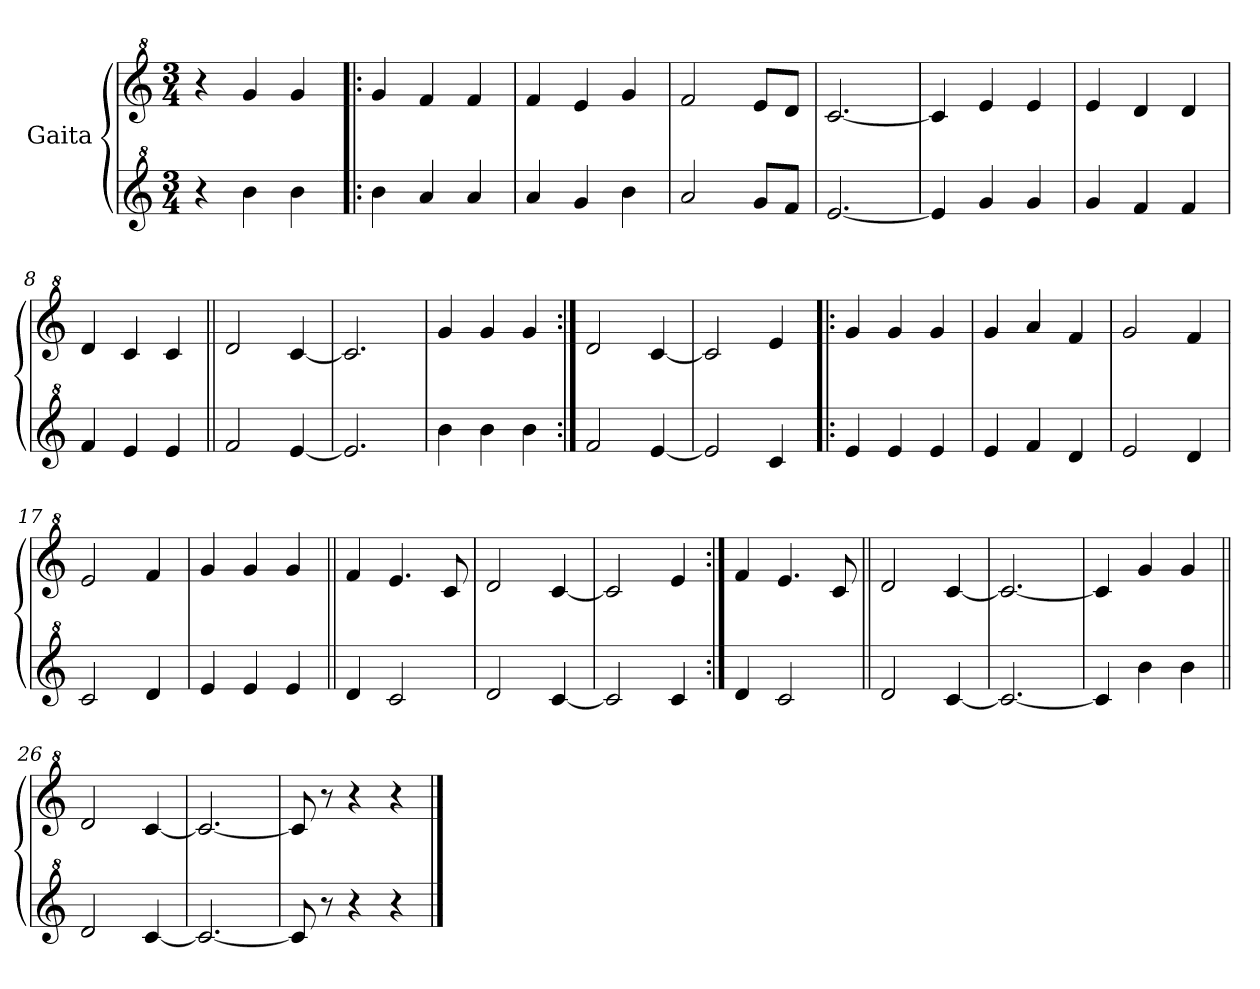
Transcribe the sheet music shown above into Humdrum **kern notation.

**kern	**kern
*part2	*part1
*staff2	*staff1
*I"Gaita	*I"Gaita
*clefG^2	*clefG^2
*k[]	*k[]
*M3/4	*M3/4
*MM210	*MM210
=1	=1
4r	4r
4bb\	4gg/
4bb\	4gg/
=2!|:	=2!|:
4bb\	4gg/
4aa/	4ff/
4aa/	4ff/
=3	=3
4aa/	4ff/
4gg/	4ee/
4bb\	4gg/
=4	=4
2aa/	2ff/
8gg/L	8ee/L
8ff/J	8dd/J
=5	=5
[2.ee/	[2.cc/
=6	=6
4ee/]	4cc/]
4gg/	4ee/
4gg/	4ee/
=7	=7
4gg/	4ee/
4ff/	4dd/
4ff/	4dd/
=8	=8
4ff/	4dd/
4ee/	4cc/
4ee/	4cc/
=9||	=9||
2ff/	2dd/
[4ee/	[4cc/
=10	=10
2.ee/]	2.cc/]
=11	=11
4bb\	4gg/
4bb\	4gg/
4bb\	4gg/
=12:|!	=12:|!
2ff/	2dd/
[4ee/	[4cc/
!!LO:LB:g=z
=13	=13
2ee/]	2cc/]
4cc/	4ee/
=14!|:	=14!|:
4ee/	4gg/
4ee/	4gg/
4ee/	4gg/
=15	=15
4ee/	4gg/
4ff/	4aa/
4dd/	4ff/
=16	=16
2ee/	2gg/
4dd/	4ff/
=17	=17
2cc/	2ee/
4dd/	4ff/
=18	=18
4ee/	4gg/
4ee/	4gg/
4ee/	4gg/
=19||	=19||
4dd/	4ff/
2cc/	4.ee/
.	8cc/
=20	=20
2dd/	2dd/
[4cc/	[4cc/
=21	=21
2cc/]	2cc/]
4cc/	4ee/
=22:|!	=22:|!
4dd/	4ff/
2cc/	4.ee/
.	8cc/
=23||	=23||
2dd/	2dd/
[4cc/	[4cc/
=24	=24
2.cc/_	2.cc/_
!!LO:LB:g=z
=25	=25
4cc/]	4cc/]
4bb\	4gg/
4bb\	4gg/
=26||	=26||
2dd/	2dd/
[4cc/	[4cc/
=27	=27
2.cc/_	2.cc/_
=28	=28
8cc/]	8cc/]
8r	8r
4r	4r
4r	4r
==	==
*-	*-
